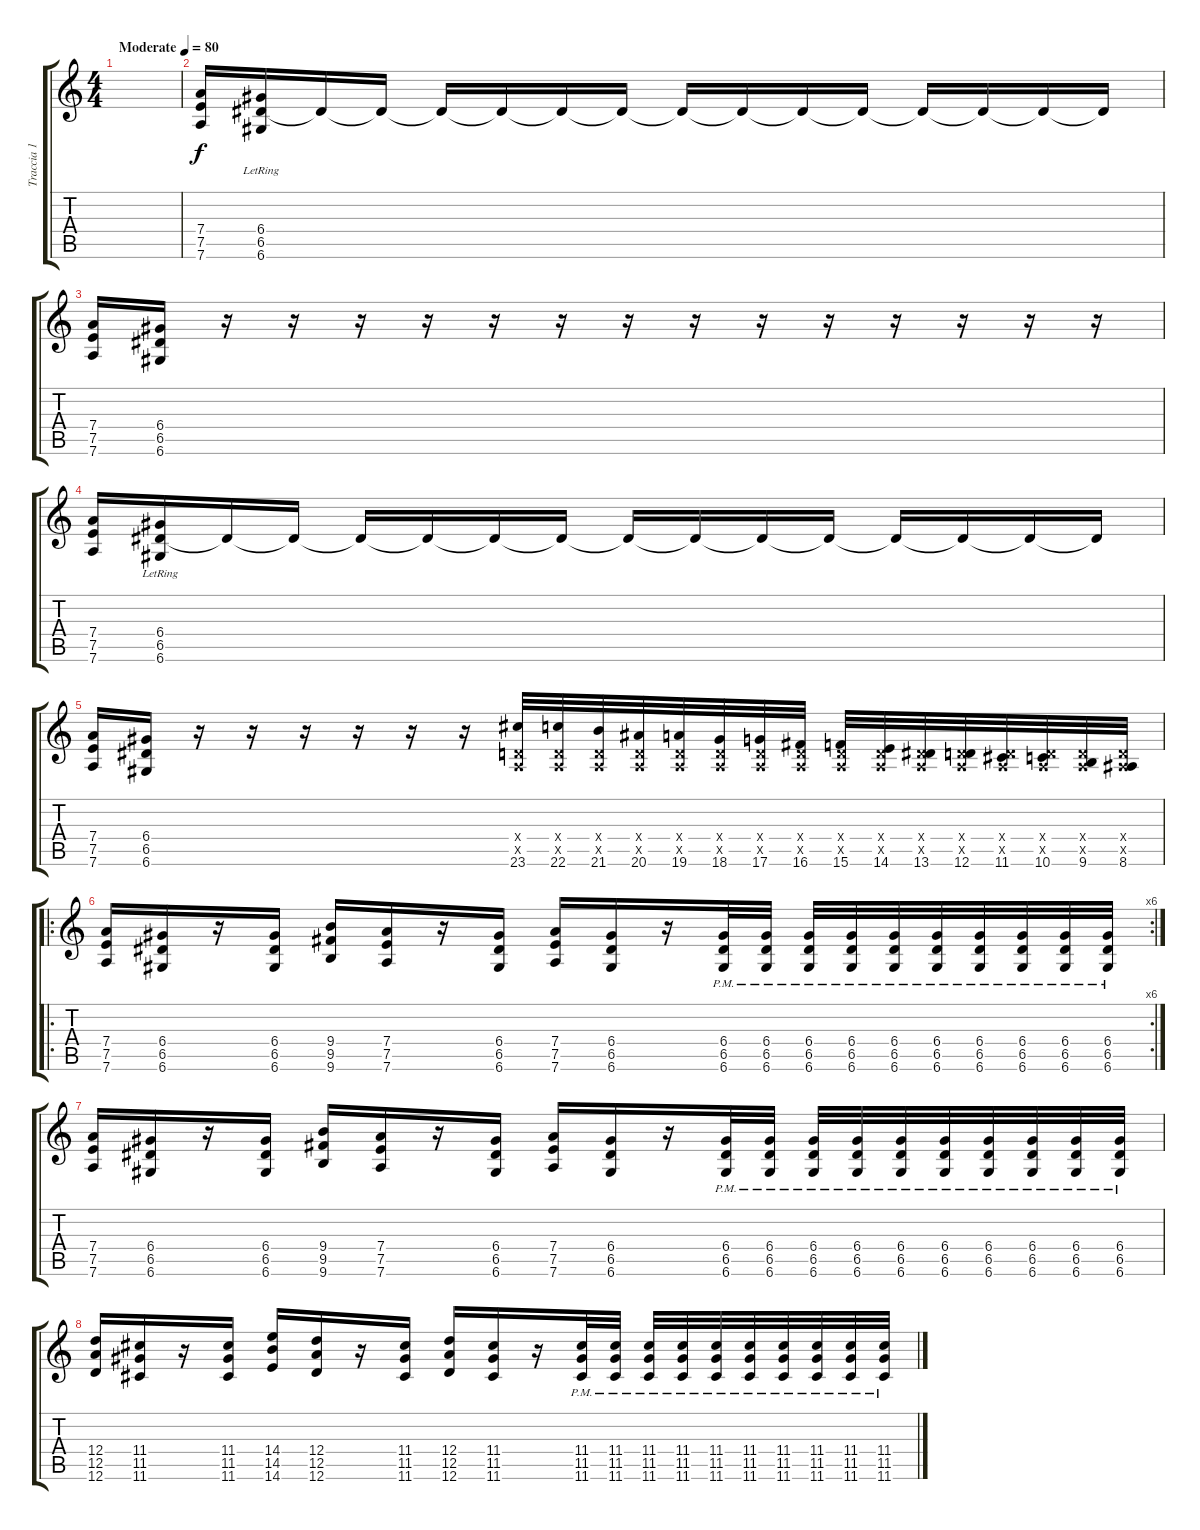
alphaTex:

\track ("Traccia 1" "Traccia 1") {instrument acousticguitarsteel}
\staff {score tabs}
\tuning (E4 B3 G3 D3 A2 D2) {hide}
\ts (4 4)
\tempo (80 "Moderate")
\clef g2
\ks c
|
(7.4 7.5 7.6).16 (6.4{lr} 6.5{lr} 6.6{lr}).16 6.5{t}.16 6.5{t}.16 6.5{t}.16 6.5{t}.16 6.5{t}.16 6.5{t}.16 6.5{t}.16 6.5{t}.16 6.5{t}.16 6.5{t}.16 6.5{t}.16 6.5{t}.16 6.5{t}.16 6.5{t}.16 |
(7.4 7.5 7.6).16 (6.4 6.5 6.6).16 r.16 r.16 r.16 r.16 r.16 r.16 r.16 r.16 r.16 r.16 r.16 r.16 r.16 r.16 |
(7.4 7.5 7.6).16 (6.4{lr} 6.5{lr} 6.6{lr}).16 6.5{t}.16 6.5{t}.16 6.5{t}.16 6.5{t}.16 6.5{t}.16 6.5{t}.16 6.5{t}.16 6.5{t}.16 6.5{t}.16 6.5{t}.16 6.5{t}.16 6.5{t}.16 6.5{t}.16 6.5{t}.16 |
(7.4 7.5 7.6).16 (6.4 6.5 6.6).16 r.16 r.16 r.16 r.16 r.16 r.16 (0.4{x} 0.5{x} 23.6).32 (0.4{x} 0.5{x} 22.6).32 (0.4{x} 0.5{x} 21.6).32 (0.4{x} 0.5{x} 20.6).32 (0.4{x} 0.5{x} 19.6).32 (0.4{x} 0.5{x} 18.6).32 (0.4{x} 0.5{x} 17.6).32 (0.4{x} 0.5{x} 16.6).32 (0.4{x} 0.5{x} 15.6).32 (0.4{x} 0.5{x} 14.6).32 (0.4{x} 0.5{x} 13.6).32 (0.4{x} 0.5{x} 12.6).32 (0.4{x} 0.5{x} 11.6).32 (0.4{x} 0.5{x} 10.6).32 (0.4{x} 0.5{x} 9.6).32 (0.4{x} 0.5{x} 8.6).32 |
\ro
\rc 6
(7.4 7.5 7.6).16 (6.4 6.5 6.6).16 r.16 (6.4 6.5 6.6).16 (9.4 9.5 9.6).16 (7.4 7.5 7.6).16 r.16 (6.4 6.5 6.6).16 (7.4 7.5 7.6).16 (6.4 6.5 6.6).16 r.16 (6.4{pm} 6.5{pm} 6.6{pm}).32 (6.4{pm} 6.5{pm} 6.6{pm}).32 (6.4{pm} 6.5{pm} 6.6{pm}).32 (6.4{pm} 6.5{pm} 6.6{pm}).32 (6.4{pm} 6.5{pm} 6.6{pm}).32 (6.4{pm} 6.5{pm} 6.6{pm}).32 (6.4{pm} 6.5{pm} 6.6{pm}).32 (6.4{pm} 6.5{pm} 6.6{pm}).32 (6.4{pm} 6.5{pm} 6.6{pm}).32 (6.4{pm} 6.5{pm} 6.6{pm}).32 |
(7.4 7.5 7.6).16 (6.4 6.5 6.6).16 r.16 (6.4 6.5 6.6).16 (9.4 9.5 9.6).16 (7.4 7.5 7.6).16 r.16 (6.4 6.5 6.6).16 (7.4 7.5 7.6).16 (6.4 6.5 6.6).16 r.16 (6.4{pm} 6.5{pm} 6.6{pm}).32 (6.4{pm} 6.5{pm} 6.6{pm}).32 (6.4{pm} 6.5{pm} 6.6{pm}).32 (6.4{pm} 6.5{pm} 6.6{pm}).32 (6.4{pm} 6.5{pm} 6.6{pm}).32 (6.4{pm} 6.5{pm} 6.6{pm}).32 (6.4{pm} 6.5{pm} 6.6{pm}).32 (6.4{pm} 6.5{pm} 6.6{pm}).32 (6.4{pm} 6.5{pm} 6.6{pm}).32 (6.4{pm} 6.5{pm} 6.6{pm}).32 |
(12.4 12.5 12.6).16 (11.4 11.5 11.6).16 r.16 (11.4 11.5 11.6).16 (14.4 14.5 14.6).16 (12.4 12.5 12.6).16 r.16 (11.4 11.5 11.6).16 (12.4 12.5 12.6).16 (11.4 11.5 11.6).16 r.16 (11.4{pm} 11.5{pm} 11.6{pm}).32 (11.4{pm} 11.5{pm} 11.6{pm}).32 (11.4{pm} 11.5{pm} 11.6{pm}).32 (11.4{pm} 11.5{pm} 11.6{pm}).32 (11.4{pm} 11.5{pm} 11.6{pm}).32 (11.4{pm} 11.5{pm} 11.6{pm}).32 (11.4{pm} 11.5{pm} 11.6{pm}).32 (11.4{pm} 11.5{pm} 11.6{pm}).32 (11.4{pm} 11.5{pm} 11.6{pm}).32 (11.4{pm} 11.5{pm} 11.6{pm}).32
